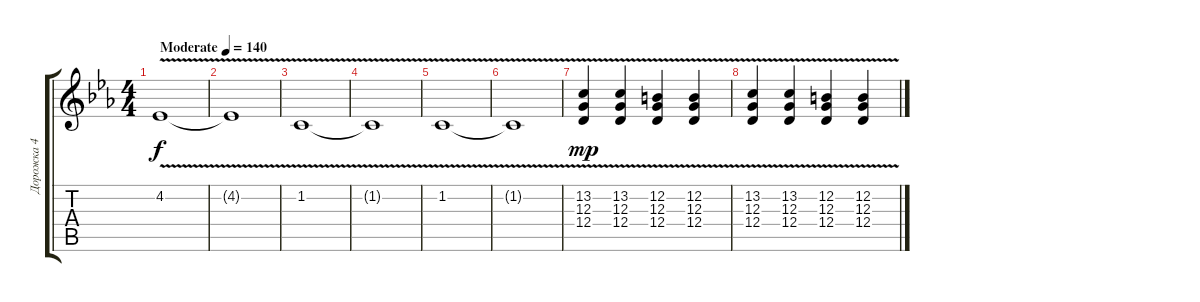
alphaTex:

\track ("Дорожка 4" "Дорожка 4") {instrument pad7halo}
\staff {score tabs}
\tuning (E4 B3 G3 D3 A2 E2) {hide}
\ts (4 4)
\tempo (140 "Moderate")
\clef g2
\ks cminor
4.2{v}.1{dy f instrument pad7halo} |
4.2{t}.1 |
1.2{v}.1 |
1.2{t}.1 |
1.2{v}.1 |
1.2{t}.1 |
(13.2{v} 12.3{v} 12.4{v}).4{dy mp} (13.2{v} 12.3{v} 12.4{v}).4 (12.2{v} 12.3{v} 12.4{v}).4 (12.2{v} 12.3{v} 12.4{v}).4 |
(13.2{v} 12.3{v} 12.4{v}).4 (13.2{v} 12.3{v} 12.4{v}).4 (12.2{v} 12.3{v} 12.4{v}).4 (12.2{v} 12.3{v} 12.4{v}).4
